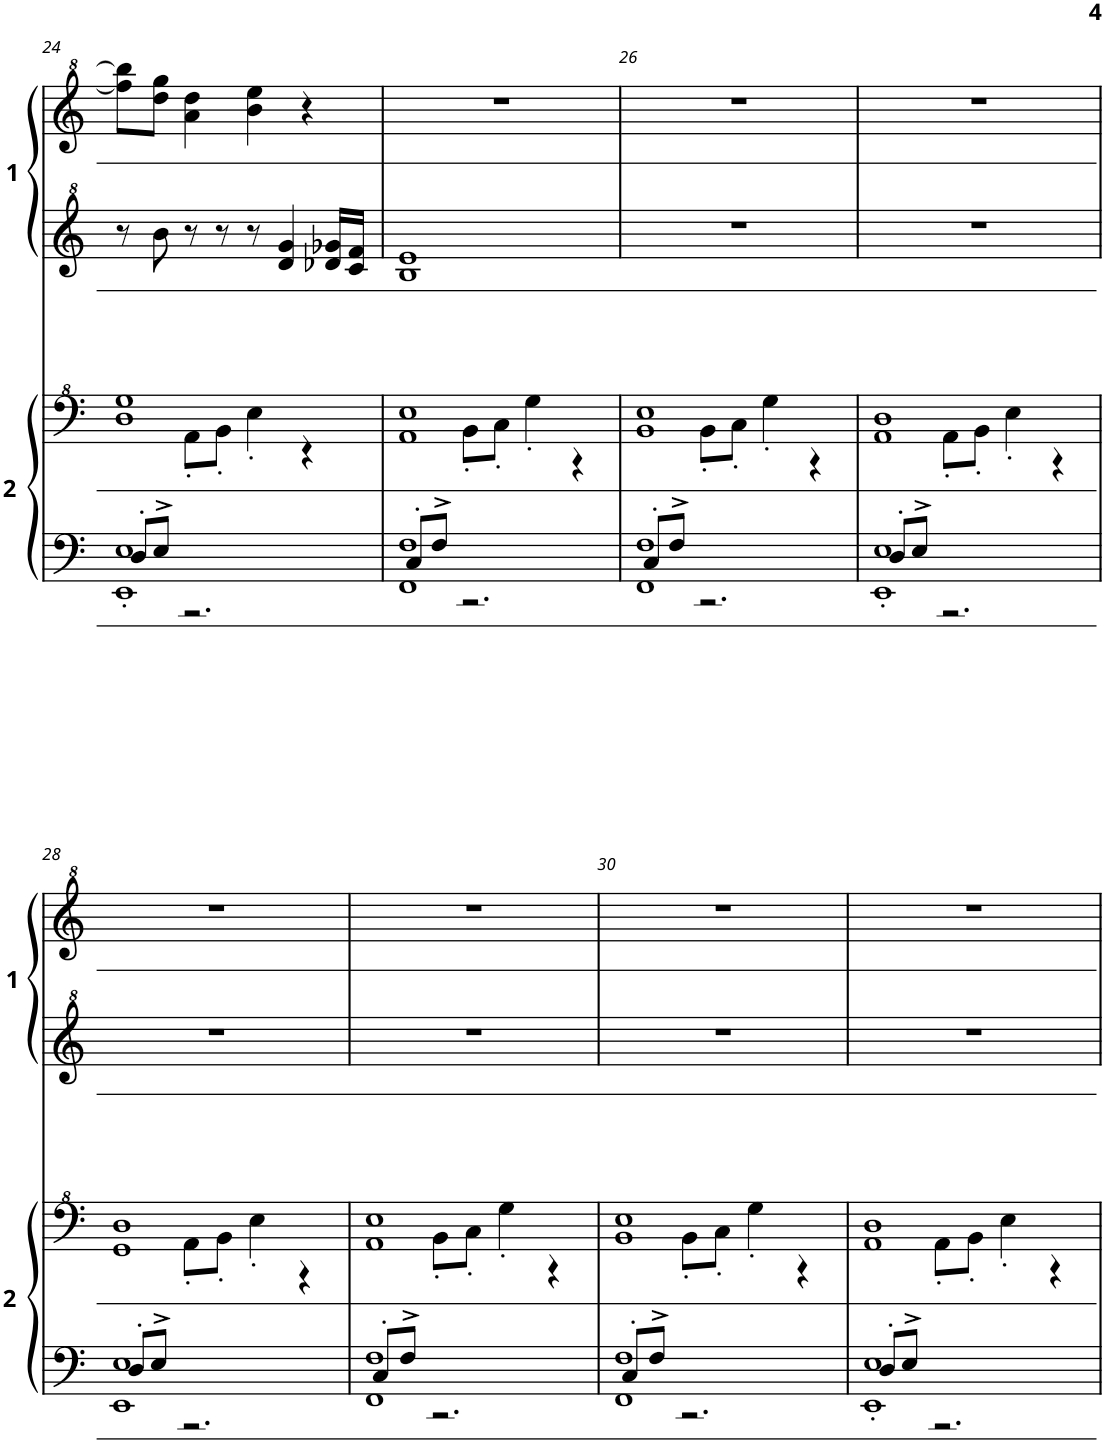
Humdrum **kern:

**kern	**kern	**kern	**kern
*part2	*part2	*part1	*part1
*staff4	*staff3	*staff2	*staff1
*I"Player 2	*	*I"Player 1	*
!!LO:PB:g=z
*clefF4	*clefF^4	*clefG^2	*clefG^2
*k[]	*k[]	*k[]	*k[]
*M8/8	*M8/8	*M8/8	*M8/8
=24	=24	=24	=24
*^	*^	*	*
1EE' 1E'	8D'>/L	1d 1g	4ryy	8r	8fff#\] 8bbb\]L
.	8E^>/J	.	.	8bb\	8ddd\ 8ggg\J
.	2.r	.	8A'\L	8r	4aa\ 4ddd\
.	.	.	8B'\J	8r	.
.	.	.	4e'\	8r	4bb\ 4eee\
.	.	.	.	4dd/ 4gg/	.
.	.	.	4r	.	4r
.	.	.	.	16dd-X/ 16gg-X/LL	.
.	.	.	.	16cc/ 16ff/JJ	.
=25	=25	=25	=25	=25	=25
1FF 1F	8C'/L	1A 1e	4ryy	1b 1ee	1r
.	8F^/J	.	.	.	.
.	2.r	.	8B'\L	.	.
.	.	.	8c'\J	.	.
.	.	.	4g'\	.	.
.	.	.	4r	.	.
=26	=26	=26	=26	=26	=26
1FF 1F	8C'/L	1B 1e	4ryy	1r	1r
.	8F^/J	.	.	.	.
.	2.r	.	8B'\L	.	.
.	.	.	8c'\J	.	.
.	.	.	4g'\	.	.
.	.	.	4r	.	.
=27	=27	=27	=27	=27	=27
1EE' 1E'	8D'/L	1A 1d	4ryy	1r	1r
.	8E^/J	.	.	.	.
.	2.r	.	8A'\L	.	.
.	.	.	8B'\J	.	.
.	.	.	4e'\	.	.
.	.	.	4r	.	.
!!LO:LB:g=z
=28	=28	=28	=28	=28	=28
1EE 1E	8D'/L	1G 1d	4ryy	1r	1r
.	8E^/J	.	.	.	.
.	2.r	.	8A'\L	.	.
.	.	.	8B'\J	.	.
.	.	.	4e'\	.	.
.	.	.	4r	.	.
=29	=29	=29	=29	=29	=29
1FF 1F	8C'>/L	1A 1e	4ryy	1r	1r
.	8F^>/J	.	.	.	.
.	2.r	.	8B'\L	.	.
.	.	.	8c'\J	.	.
.	.	.	4g'\	.	.
.	.	.	4r	.	.
=30	=30	=30	=30	=30	=30
1FF 1F	8C'>/L	1B 1e	4ryy	1r	1r
.	8F^>/J	.	.	.	.
.	2.r	.	8B'\L	.	.
.	.	.	8c'\J	.	.
.	.	.	4g'\	.	.
.	.	.	4r	.	.
=31	=31	=31	=31	=31	=31
1EE'< 1E'<	8D'>/L	1A 1d	4ryy	1r	1r
.	8E^>/J	.	.	.	.
.	2.r	.	8A'\L	.	.
.	.	.	8B'\J	.	.
.	.	.	4e'\	.	.
.	.	.	4r	.	.
*v	*v	*	*	*	*
*	*v	*v	*	*
=	=	=	=
*-	*-	*-	*-
